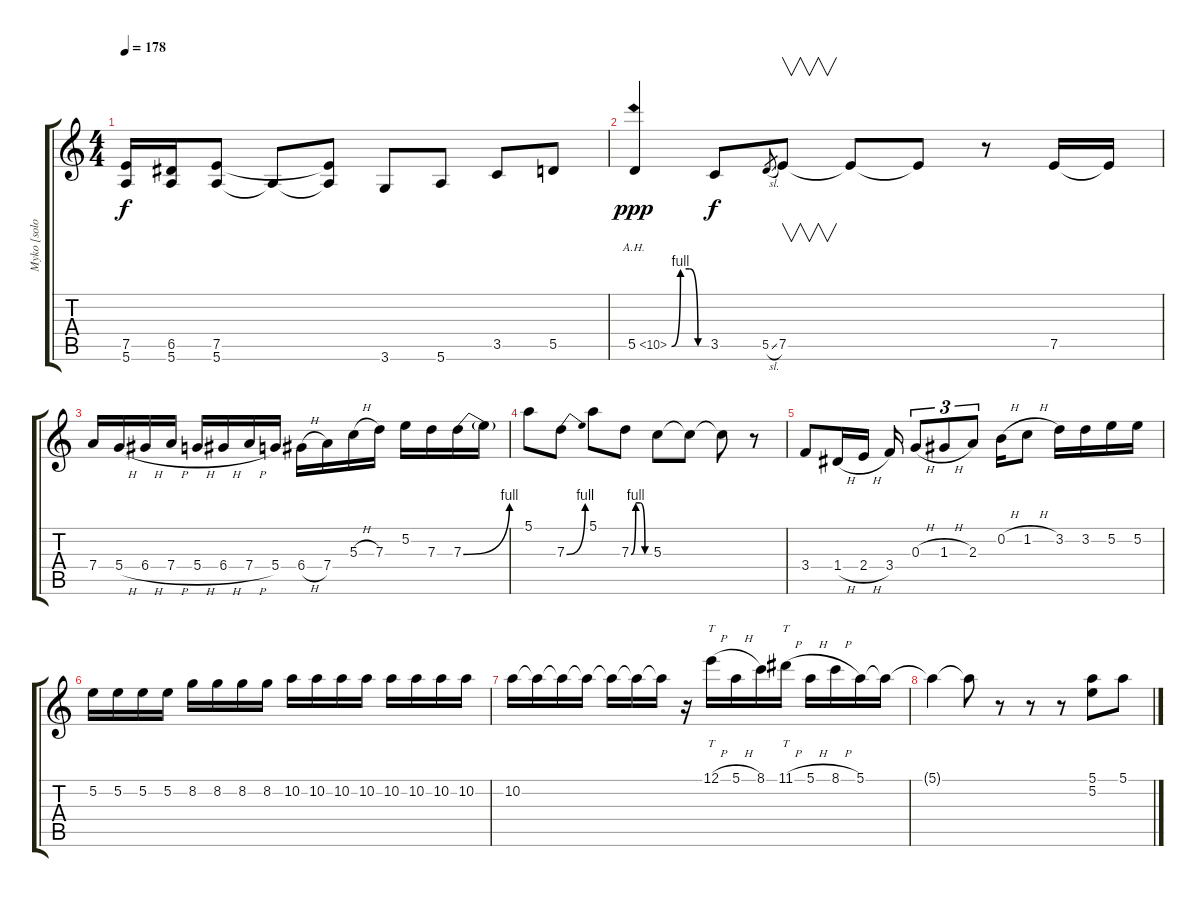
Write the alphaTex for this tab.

\track ("Myko [solo]" "Myko [solo") {instrument overdrivenguitar}
\staff {score tabs}
\tuning (E4 B3 G3 D3 A2 E2) {hide}
\ts (4 4)
\tempo 178
\clef g2
\ks c
(7.5 5.6).16{dy f} (6.5 5.6).16 (7.5 5.6).8 5.6{t}.8 (7.5{t} 5.6{t}).8 3.6.8 5.6.8 3.5.8 5.5.8 |
5.5{be (custom 0 0 15 4 30 4 45 0 60 0) ah 5}.4{dy ppp} 3.5.8{dy f} 5.5{sl}.8{gr} 7.5.8{v} 7.5{t}.8 7.5{t}.8 r.8 7.5.16 7.5{t}.16 |
7.4.16 5.4{h}.16 6.4{h}.16 7.4{h}.16 5.4{h}.16 6.4{h}.16 7.4{h}.16 5.4.16 6.4{h}.16 7.4.16 5.3{h}.16 7.3.16 5.2.16 7.3.16 7.3{be (bend 0 0 60 4)}.16 7.3{t}.16 |
5.1.8 7.3{be (bend 0 0 60 4)}.8 5.1.8 7.3{be (custom 0 0 15 4 30 4 45 0 60 0)}.8 5.3.8 5.3{t}.8 5.3{t}.8 r.8 |
3.4.8 1.4{h}.16 2.4{h}.16 3.4.16 0.3{h}.8{tu (3 2)} 1.3{h}.8{tu (3 2)} 2.3.8{tu (3 2)} 0.2{h}.16 1.2{h}.8 3.2.16 3.2.16 5.2.16 5.2.16 |
5.2.16 5.2.16 5.2.16 5.2.16 8.2.16 8.2.16 8.2.16 8.2.16 10.2.16 10.2.16 10.2.16 10.2.16 10.2.16 10.2.16 10.2.16 10.2.16 |
10.2.16 10.2{t}.16 10.2{t}.16 10.2{t}.16 10.2{t}.16 10.2{t}.16 10.2{t}.16 r.16 12.1{h}.16{tt} 5.1{h}.16 8.1.16 11.1{h}.16{tt} 5.1{h}.16 8.1{h}.16 5.1.16 5.1{t}.16 |
5.1{t}.4 5.1{t}.8 r.8 r.8 r.8 (5.1 5.2).8 5.1.8
